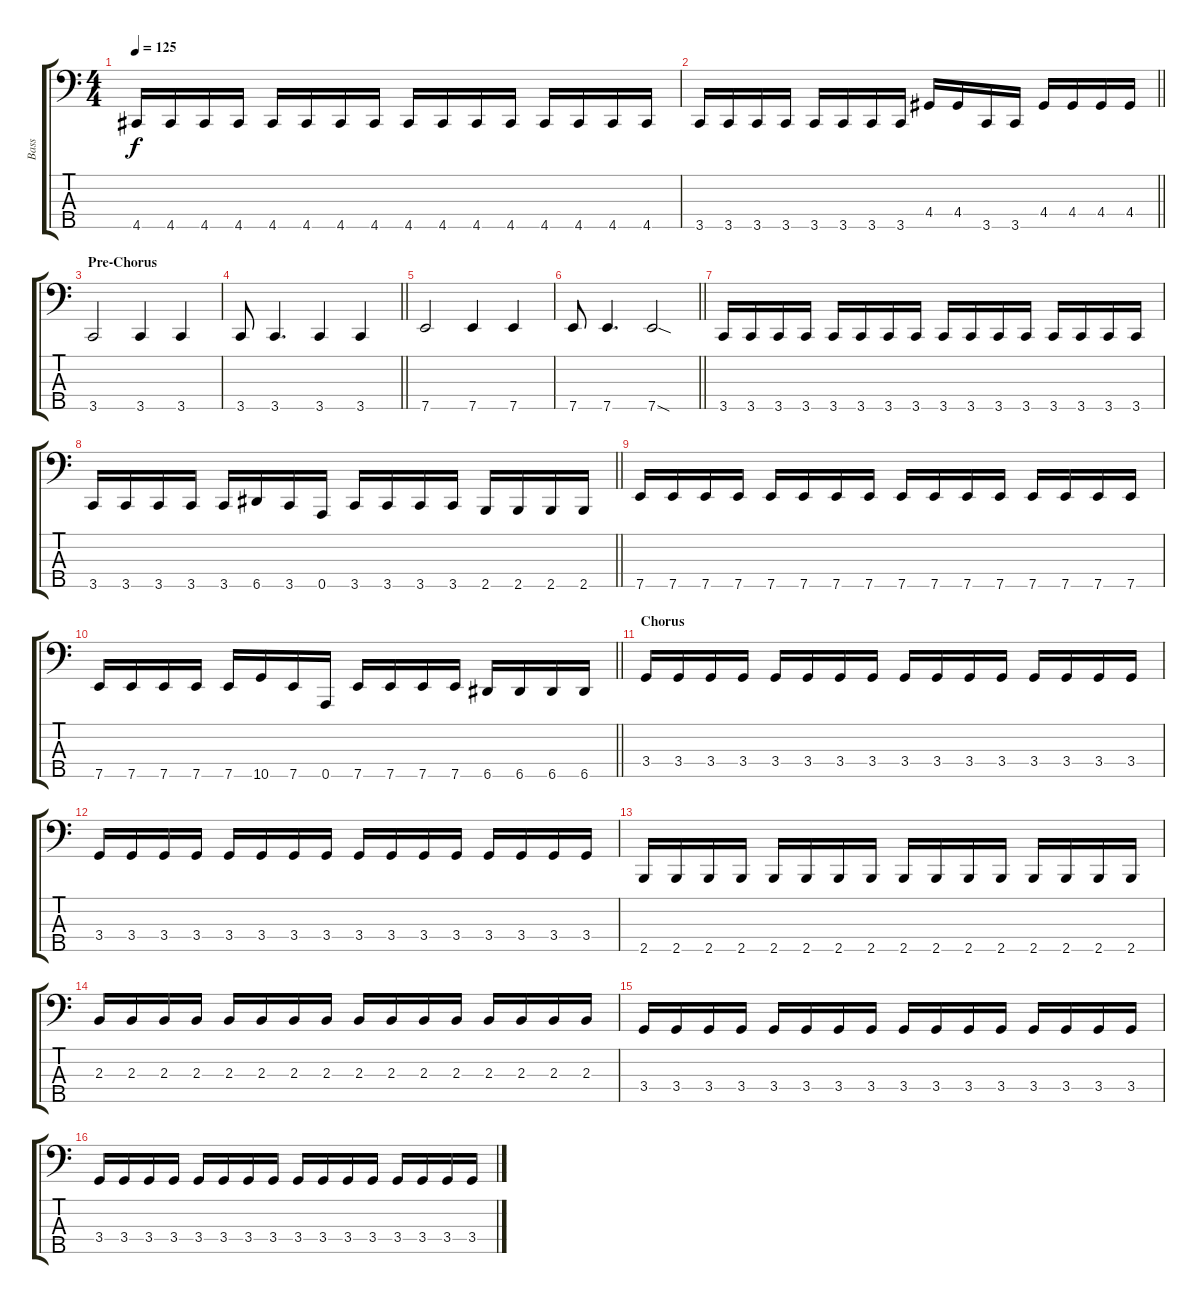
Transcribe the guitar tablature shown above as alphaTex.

\track ("Bass" "Bass") {instrument electricbasspick}
\staff {score tabs}
\tuning (G2 D2 A1 E1 A0) {hide}
\ts (4 4)
\tempo 125
\clef f4
\ks c
4.5.16{dy f} 4.5.16 4.5.16 4.5.16 4.5.16 4.5.16 4.5.16 4.5.16 4.5.16 4.5.16 4.5.16 4.5.16 4.5.16 4.5.16 4.5.16 4.5.16 |
\barLineRight lightlight
3.5.16 3.5.16 3.5.16 3.5.16 3.5.16 3.5.16 3.5.16 3.5.16 4.4.16 4.4.16 3.5.16 3.5.16 4.4.16 4.4.16 4.4.16 4.4.16 |
\section ("" "Pre-Chorus")
3.5.2 3.5.4 3.5.4 |
\barLineRight lightlight
3.5.8 3.5.4{d} 3.5.4 3.5.4 |
7.5.2 7.5.4 7.5.4 |
\barLineRight lightlight
7.5.8 7.5.4{d} 7.5{sod}.2 |
3.5.16 3.5.16 3.5.16 3.5.16 3.5.16 3.5.16 3.5.16 3.5.16 3.5.16 3.5.16 3.5.16 3.5.16 3.5.16 3.5.16 3.5.16 3.5.16 |
\barLineRight lightlight
3.5.16 3.5.16 3.5.16 3.5.16 3.5.16 6.5.16 3.5.16 0.5.16 3.5.16 3.5.16 3.5.16 3.5.16 2.5.16 2.5.16 2.5.16 2.5.16 |
7.5.16 7.5.16 7.5.16 7.5.16 7.5.16 7.5.16 7.5.16 7.5.16 7.5.16 7.5.16 7.5.16 7.5.16 7.5.16 7.5.16 7.5.16 7.5.16 |
\barLineRight lightlight
7.5.16 7.5.16 7.5.16 7.5.16 7.5.16 10.5.16 7.5.16 0.5.16 7.5.16 7.5.16 7.5.16 7.5.16 6.5.16 6.5.16 6.5.16 6.5.16 |
\section ("" "Chorus")
3.4.16 3.4.16 3.4.16 3.4.16 3.4.16 3.4.16 3.4.16 3.4.16 3.4.16 3.4.16 3.4.16 3.4.16 3.4.16 3.4.16 3.4.16 3.4.16 |
3.4.16 3.4.16 3.4.16 3.4.16 3.4.16 3.4.16 3.4.16 3.4.16 3.4.16 3.4.16 3.4.16 3.4.16 3.4.16 3.4.16 3.4.16 3.4.16 |
2.5.16 2.5.16 2.5.16 2.5.16 2.5.16 2.5.16 2.5.16 2.5.16 2.5.16 2.5.16 2.5.16 2.5.16 2.5.16 2.5.16 2.5.16 2.5.16 |
2.3.16 2.3.16 2.3.16 2.3.16 2.3.16 2.3.16 2.3.16 2.3.16 2.3.16 2.3.16 2.3.16 2.3.16 2.3.16 2.3.16 2.3.16 2.3.16 |
3.4.16 3.4.16 3.4.16 3.4.16 3.4.16 3.4.16 3.4.16 3.4.16 3.4.16 3.4.16 3.4.16 3.4.16 3.4.16 3.4.16 3.4.16 3.4.16 |
3.4.16 3.4.16 3.4.16 3.4.16 3.4.16 3.4.16 3.4.16 3.4.16 3.4.16 3.4.16 3.4.16 3.4.16 3.4.16 3.4.16 3.4.16 3.4.16
